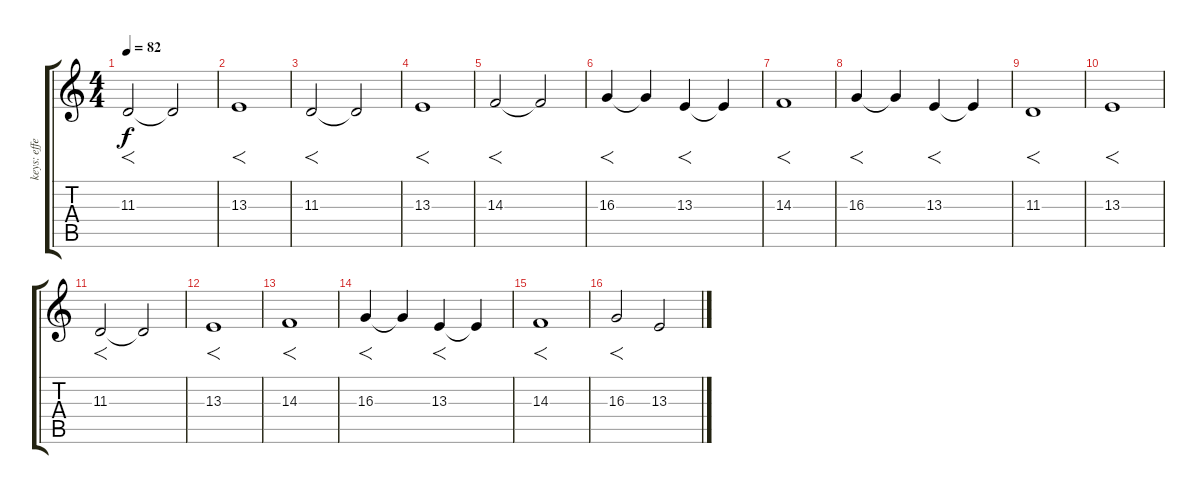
\track ("keys: effects" "keys: effe") {instrument pad2warm}
\staff {score tabs}
\tuning (C4 G3 Eb3 Bb2 F2 C2) {hide}
\ts (4 4)
\tempo 82
\clef g2
\ks c
11.3.2{f dy f volume 14} 11.3{t}.2{volume 1} |
13.3.1{f volume 14} |
11.3.2{f volume 14} 11.3{t}.2{volume 1} |
13.3.1{f volume 14} |
14.3.2{f volume 14} 14.3{t}.2{volume 1} |
16.3.4{f volume 14} 16.3{t}.4{volume 6} 13.3.4{f volume 14} 13.3{t}.4{volume 6} |
14.3.1{f volume 14} |
16.3.4{f volume 14} 16.3{t}.4{volume 6} 13.3.4{f volume 14} 13.3{t}.4{volume 6} |
11.3.1{f volume 14} |
13.3.1{f} |
11.3.2{f volume 14} 11.3{t}.2{volume 6} |
13.3.1{f volume 14} |
14.3.1{f} |
16.3.4{f volume 14} 16.3{t}.4{volume 6} 13.3.4{f volume 14} 13.3{t}.4{volume 6} |
14.3.1{f volume 14} |
16.3.2{f} 13.3.2
